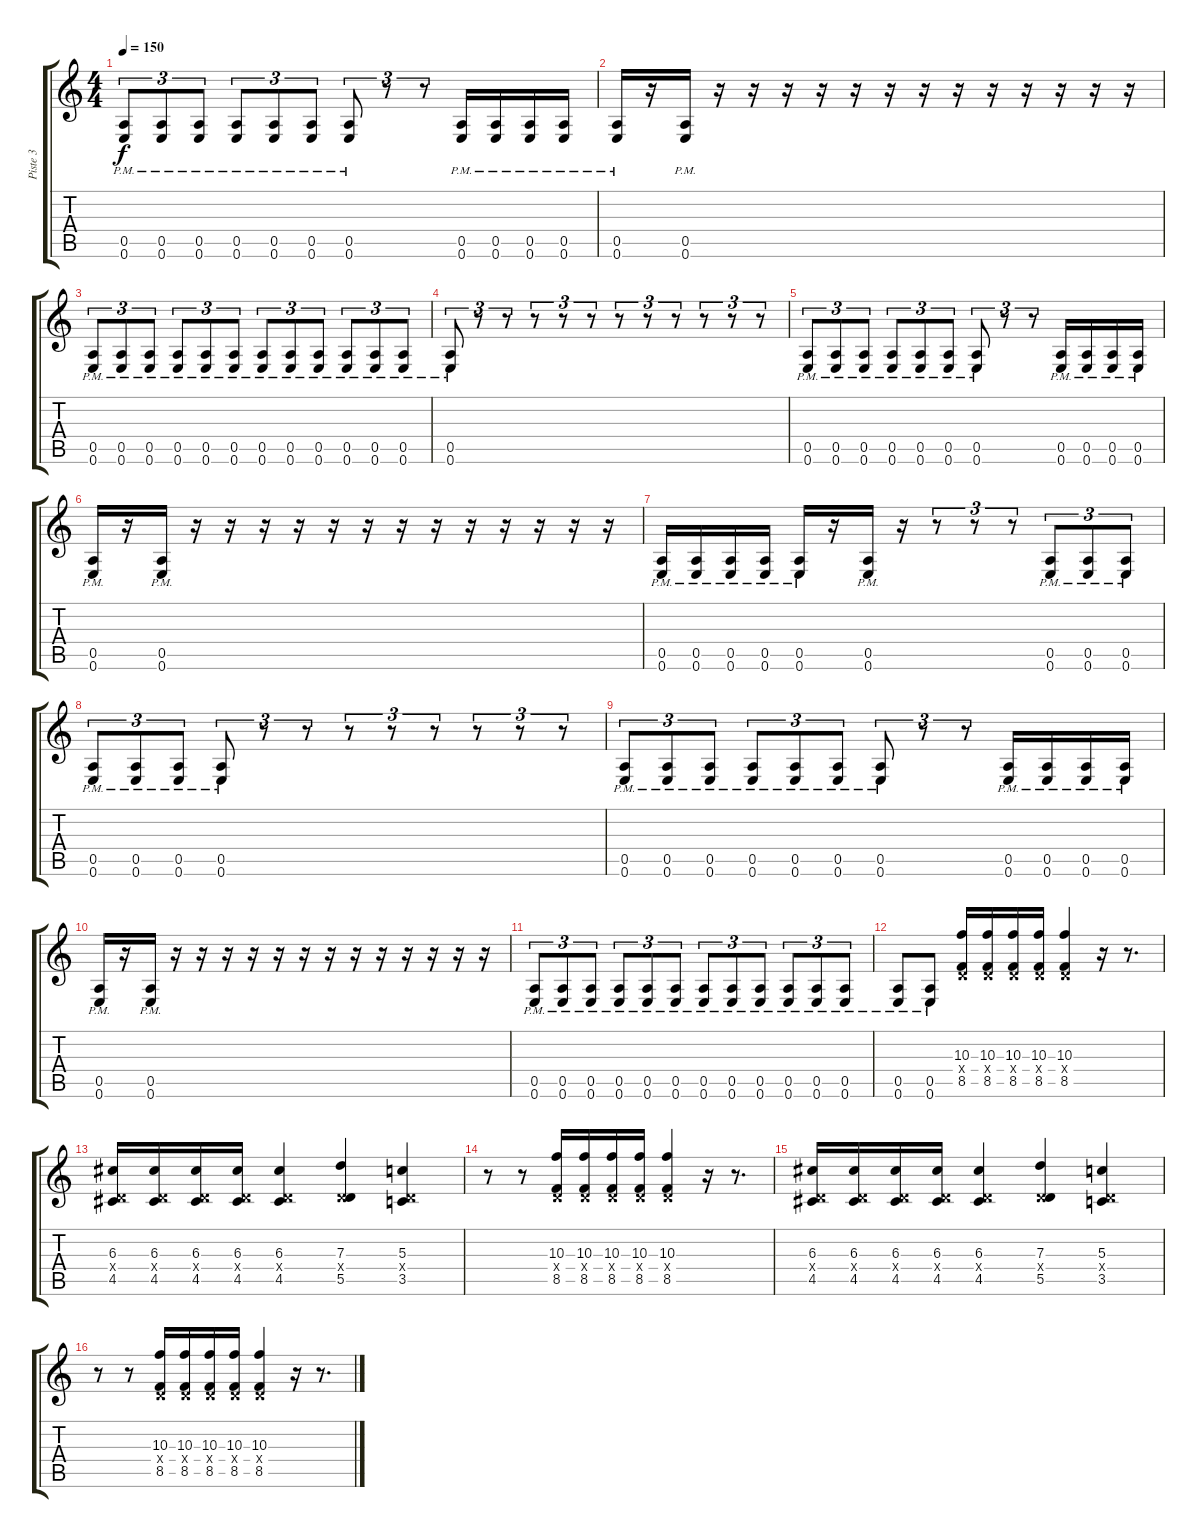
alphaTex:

\track ("Piste 3" "Piste 3") {instrument overdrivenguitar}
\staff {score tabs}
\tuning (E4 B3 G3 D3 A2 E2) {hide}
\ts (4 4)
\tempo 150
\clef g2
\ks c
(0.5{pm} 0.6{pm}).8{tu (3 2) dy f} (0.5{pm} 0.6{pm}).8{tu (3 2)} (0.5{pm} 0.6{pm}).8{tu (3 2)} (0.5{pm} 0.6{pm}).8{tu (3 2)} (0.5{pm} 0.6{pm}).8{tu (3 2)} (0.5{pm} 0.6{pm}).8{tu (3 2)} (0.5{pm} 0.6{pm}).8{tu (3 2)} r.8{tu (3 2)} r.8{tu (3 2)} (0.5{pm} 0.6{pm}).16 (0.5{pm} 0.6{pm}).16 (0.5{pm} 0.6{pm}).16 (0.5{pm} 0.6{pm}).16 |
(0.5{pm} 0.6{pm}).16 r.16 (0.5{pm} 0.6{pm}).16 r.16 r.16 r.16 r.16 r.16 r.16 r.16 r.16 r.16 r.16 r.16 r.16 r.16 |
(0.5{pm} 0.6{pm}).8{tu (3 2)} (0.5{pm} 0.6{pm}).8{tu (3 2)} (0.5{pm} 0.6{pm}).8{tu (3 2)} (0.5{pm} 0.6{pm}).8{tu (3 2)} (0.5{pm} 0.6{pm}).8{tu (3 2)} (0.5{pm} 0.6{pm}).8{tu (3 2)} (0.5{pm} 0.6{pm}).8{tu (3 2)} (0.5{pm} 0.6{pm}).8{tu (3 2)} (0.5{pm} 0.6{pm}).8{tu (3 2)} (0.5{pm} 0.6{pm}).8{tu (3 2)} (0.5{pm} 0.6{pm}).8{tu (3 2)} (0.5{pm} 0.6{pm}).8{tu (3 2)} |
(0.5{pm} 0.6{pm}).8{tu (3 2)} r.8{tu (3 2)} r.8{tu (3 2)} r.8{tu (3 2)} r.8{tu (3 2)} r.8{tu (3 2)} r.8{tu (3 2)} r.8{tu (3 2)} r.8{tu (3 2)} r.8{tu (3 2)} r.8{tu (3 2)} r.8{tu (3 2)} |
(0.5{pm} 0.6{pm}).8{tu (3 2)} (0.5{pm} 0.6{pm}).8{tu (3 2)} (0.5{pm} 0.6{pm}).8{tu (3 2)} (0.5{pm} 0.6{pm}).8{tu (3 2)} (0.5{pm} 0.6{pm}).8{tu (3 2)} (0.5{pm} 0.6{pm}).8{tu (3 2)} (0.5{pm} 0.6{pm}).8{tu (3 2)} r.8{tu (3 2)} r.8{tu (3 2)} (0.5{pm} 0.6{pm}).16 (0.5{pm} 0.6{pm}).16 (0.5{pm} 0.6{pm}).16 (0.5{pm} 0.6{pm}).16 |
(0.5{pm} 0.6{pm}).16 r.16 (0.5{pm} 0.6{pm}).16 r.16 r.16 r.16 r.16 r.16 r.16 r.16 r.16 r.16 r.16 r.16 r.16 r.16 |
(0.5{pm} 0.6{pm}).16 (0.5{pm} 0.6{pm}).16 (0.5{pm} 0.6{pm}).16 (0.5{pm} 0.6{pm}).16 (0.5{pm} 0.6{pm}).16 r.16 (0.5{pm} 0.6{pm}).16 r.16 r.8{tu (3 2)} r.8{tu (3 2)} r.8{tu (3 2)} (0.5{pm} 0.6{pm}).8{tu (3 2)} (0.5{pm} 0.6{pm}).8{tu (3 2)} (0.5{pm} 0.6{pm}).8{tu (3 2)} |
(0.5{pm} 0.6{pm}).8{tu (3 2)} (0.5{pm} 0.6{pm}).8{tu (3 2)} (0.5{pm} 0.6{pm}).8{tu (3 2)} (0.5{pm} 0.6{pm}).8{tu (3 2)} r.8{tu (3 2)} r.8{tu (3 2)} r.8{tu (3 2)} r.8{tu (3 2)} r.8{tu (3 2)} r.8{tu (3 2)} r.8{tu (3 2)} r.8{tu (3 2)} |
(0.5{pm} 0.6{pm}).8{tu (3 2)} (0.5{pm} 0.6{pm}).8{tu (3 2)} (0.5{pm} 0.6{pm}).8{tu (3 2)} (0.5{pm} 0.6{pm}).8{tu (3 2)} (0.5{pm} 0.6{pm}).8{tu (3 2)} (0.5{pm} 0.6{pm}).8{tu (3 2)} (0.5{pm} 0.6{pm}).8{tu (3 2)} r.8{tu (3 2)} r.8{tu (3 2)} (0.5{pm} 0.6{pm}).16 (0.5{pm} 0.6{pm}).16 (0.5{pm} 0.6{pm}).16 (0.5{pm} 0.6{pm}).16 |
(0.5{pm} 0.6{pm}).16 r.16 (0.5{pm} 0.6{pm}).16 r.16 r.16 r.16 r.16 r.16 r.16 r.16 r.16 r.16 r.16 r.16 r.16 r.16 |
(0.5{pm} 0.6{pm}).8{tu (3 2)} (0.5{pm} 0.6{pm}).8{tu (3 2)} (0.5{pm} 0.6{pm}).8{tu (3 2)} (0.5{pm} 0.6{pm}).8{tu (3 2)} (0.5{pm} 0.6{pm}).8{tu (3 2)} (0.5{pm} 0.6{pm}).8{tu (3 2)} (0.5{pm} 0.6{pm}).8{tu (3 2)} (0.5{pm} 0.6{pm}).8{tu (3 2)} (0.5{pm} 0.6{pm}).8{tu (3 2)} (0.5{pm} 0.6{pm}).8{tu (3 2)} (0.5{pm} 0.6{pm}).8{tu (3 2)} (0.5{pm} 0.6{pm}).8{tu (3 2)} |
(0.5{pm} 0.6{pm}).8 (0.5{pm} 0.6{pm}).8 (10.3 0.4{x} 8.5).16 (10.3 0.4{x} 8.5).16 (10.3 0.4{x} 8.5).16 (10.3 0.4{x} 8.5).16 (10.3 0.4{x} 8.5).4 r.16 r.8{d} |
(6.3 0.4{x} 4.5).16 (6.3 0.4{x} 4.5).16 (6.3 0.4{x} 4.5).16 (6.3 0.4{x} 4.5).16 (6.3 0.4{x} 4.5).4 (7.3 0.4{x} 5.5).4 (5.3 0.4{x} 3.5).4 |
r.8 r.8 (10.3 0.4{x} 8.5).16 (10.3 0.4{x} 8.5).16 (10.3 0.4{x} 8.5).16 (10.3 0.4{x} 8.5).16 (10.3 0.4{x} 8.5).4 r.16 r.8{d} |
(6.3 0.4{x} 4.5).16 (6.3 0.4{x} 4.5).16 (6.3 0.4{x} 4.5).16 (6.3 0.4{x} 4.5).16 (6.3 0.4{x} 4.5).4 (7.3 0.4{x} 5.5).4 (5.3 0.4{x} 3.5).4 |
r.8 r.8 (10.3 0.4{x} 8.5).16 (10.3 0.4{x} 8.5).16 (10.3 0.4{x} 8.5).16 (10.3 0.4{x} 8.5).16 (10.3 0.4{x} 8.5).4 r.16 r.8{d}
